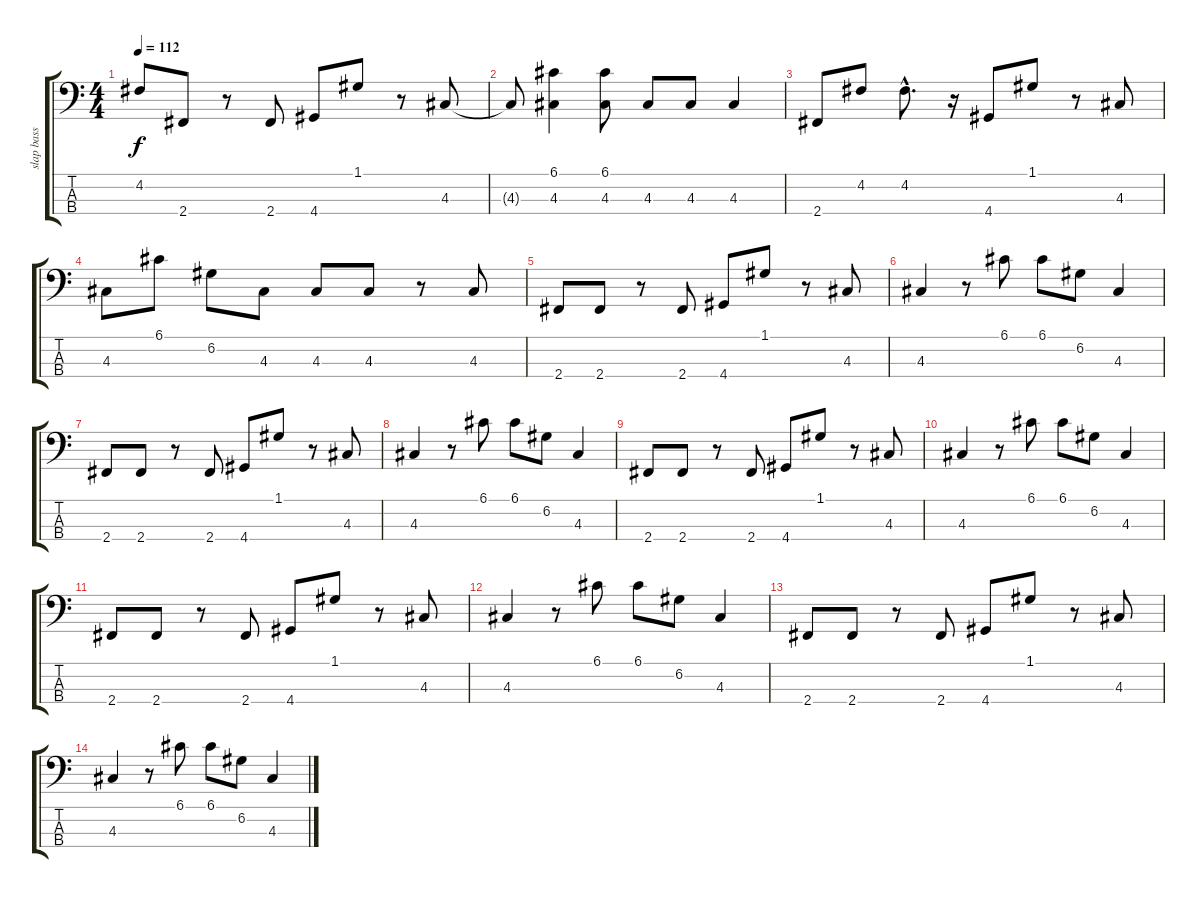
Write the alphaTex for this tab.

\track ("slap bass" "slap bass") {instrument slapbass1}
\staff {score tabs}
\tuning (G2 D2 A1 E1) {hide}
\ts (4 4)
\tempo 112
\clef f4
\ks c
4.2.8{dy f} 2.4.8 r.8 2.4.8 4.4.8 1.1.8 r.8 4.3.8 |
4.3{t}.8 (6.1 4.3).4 (6.1 4.3).8 4.3.8 4.3.8 4.3.4 |
2.4.8 4.2.8 4.2{hac}.8{d} r.16 4.4.8 1.1.8 r.8 4.3.8 |
4.3.8 6.1.8 6.2.8 4.3.8 4.3.8 4.3.8 r.8 4.3.8 |
2.4.8{volume 10} 2.4.8{volume 10} r.8 2.4.8{volume 10} 4.4.8{volume 10} 1.1.8{volume 9} r.8 4.3.8{volume 9} |
4.3.4{volume 9} r.8 6.1.8{volume 9} 6.1.8{volume 8} 6.2.8{volume 8} 4.3.4{volume 8} |
2.4.8{volume 8} 2.4.8{volume 8} r.8 2.4.8{volume 8} 4.4.8{volume 8} 1.1.8{volume 7} r.8 4.3.8{volume 7} |
4.3.4{volume 7} r.8 6.1.8{volume 7} 6.1.8{volume 6} 6.2.8{volume 6} 4.3.4{volume 6} |
2.4.8{volume 6} 2.4.8{volume 6} r.8 2.4.8{volume 6} 4.4.8{volume 6} 1.1.8{volume 5} r.8 4.3.8{volume 5} |
4.3.4{volume 5} r.8 6.1.8{volume 5} 6.1.8{volume 4} 6.2.8{volume 4} 4.3.4{volume 4} |
2.4.8{volume 4} 2.4.8{volume 4} r.8 2.4.8{volume 4} 4.4.8{volume 4} 1.1.8{volume 3} r.8 4.3.8{volume 3} |
4.3.4{volume 3} r.8 6.1.8{volume 3} 6.1.8{volume 2} 6.2.8{volume 2} 4.3.4{volume 2} |
2.4.8{volume 2} 2.4.8{volume 2} r.8 2.4.8{volume 2} 4.4.8{volume 2} 1.1.8{volume 1} r.8 4.3.8{volume 1} |
4.3.4{volume 1} r.8 6.1.8{volume 1} 6.1.8{volume 0} 6.2.8{volume 0} 4.3.4{volume 0}
